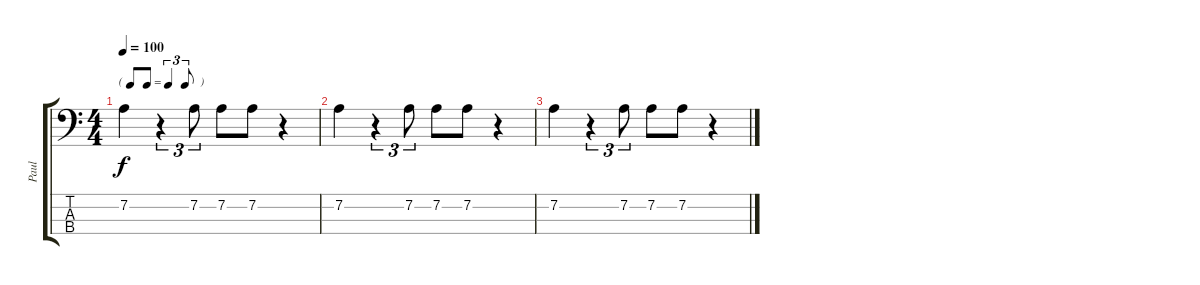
\track ("Paul" "Paul") {instrument electricbasspick}
\staff {score tabs}
\tuning (G2 D2 A1 E1) {hide}
\ts (4 4)
\tf triplet8th
\tempo 100
\clef f4
\ks c
7.2.4{dy f} r.4{tu (3 2)} 7.2.8{tu (3 2)} 7.2.8 7.2.8 r.4 |
7.2.4 r.4{tu (3 2)} 7.2.8{tu (3 2)} 7.2.8 7.2.8 r.4 |
7.2.4 r.4{tu (3 2)} 7.2.8{tu (3 2)} 7.2.8 7.2.8 r.4
